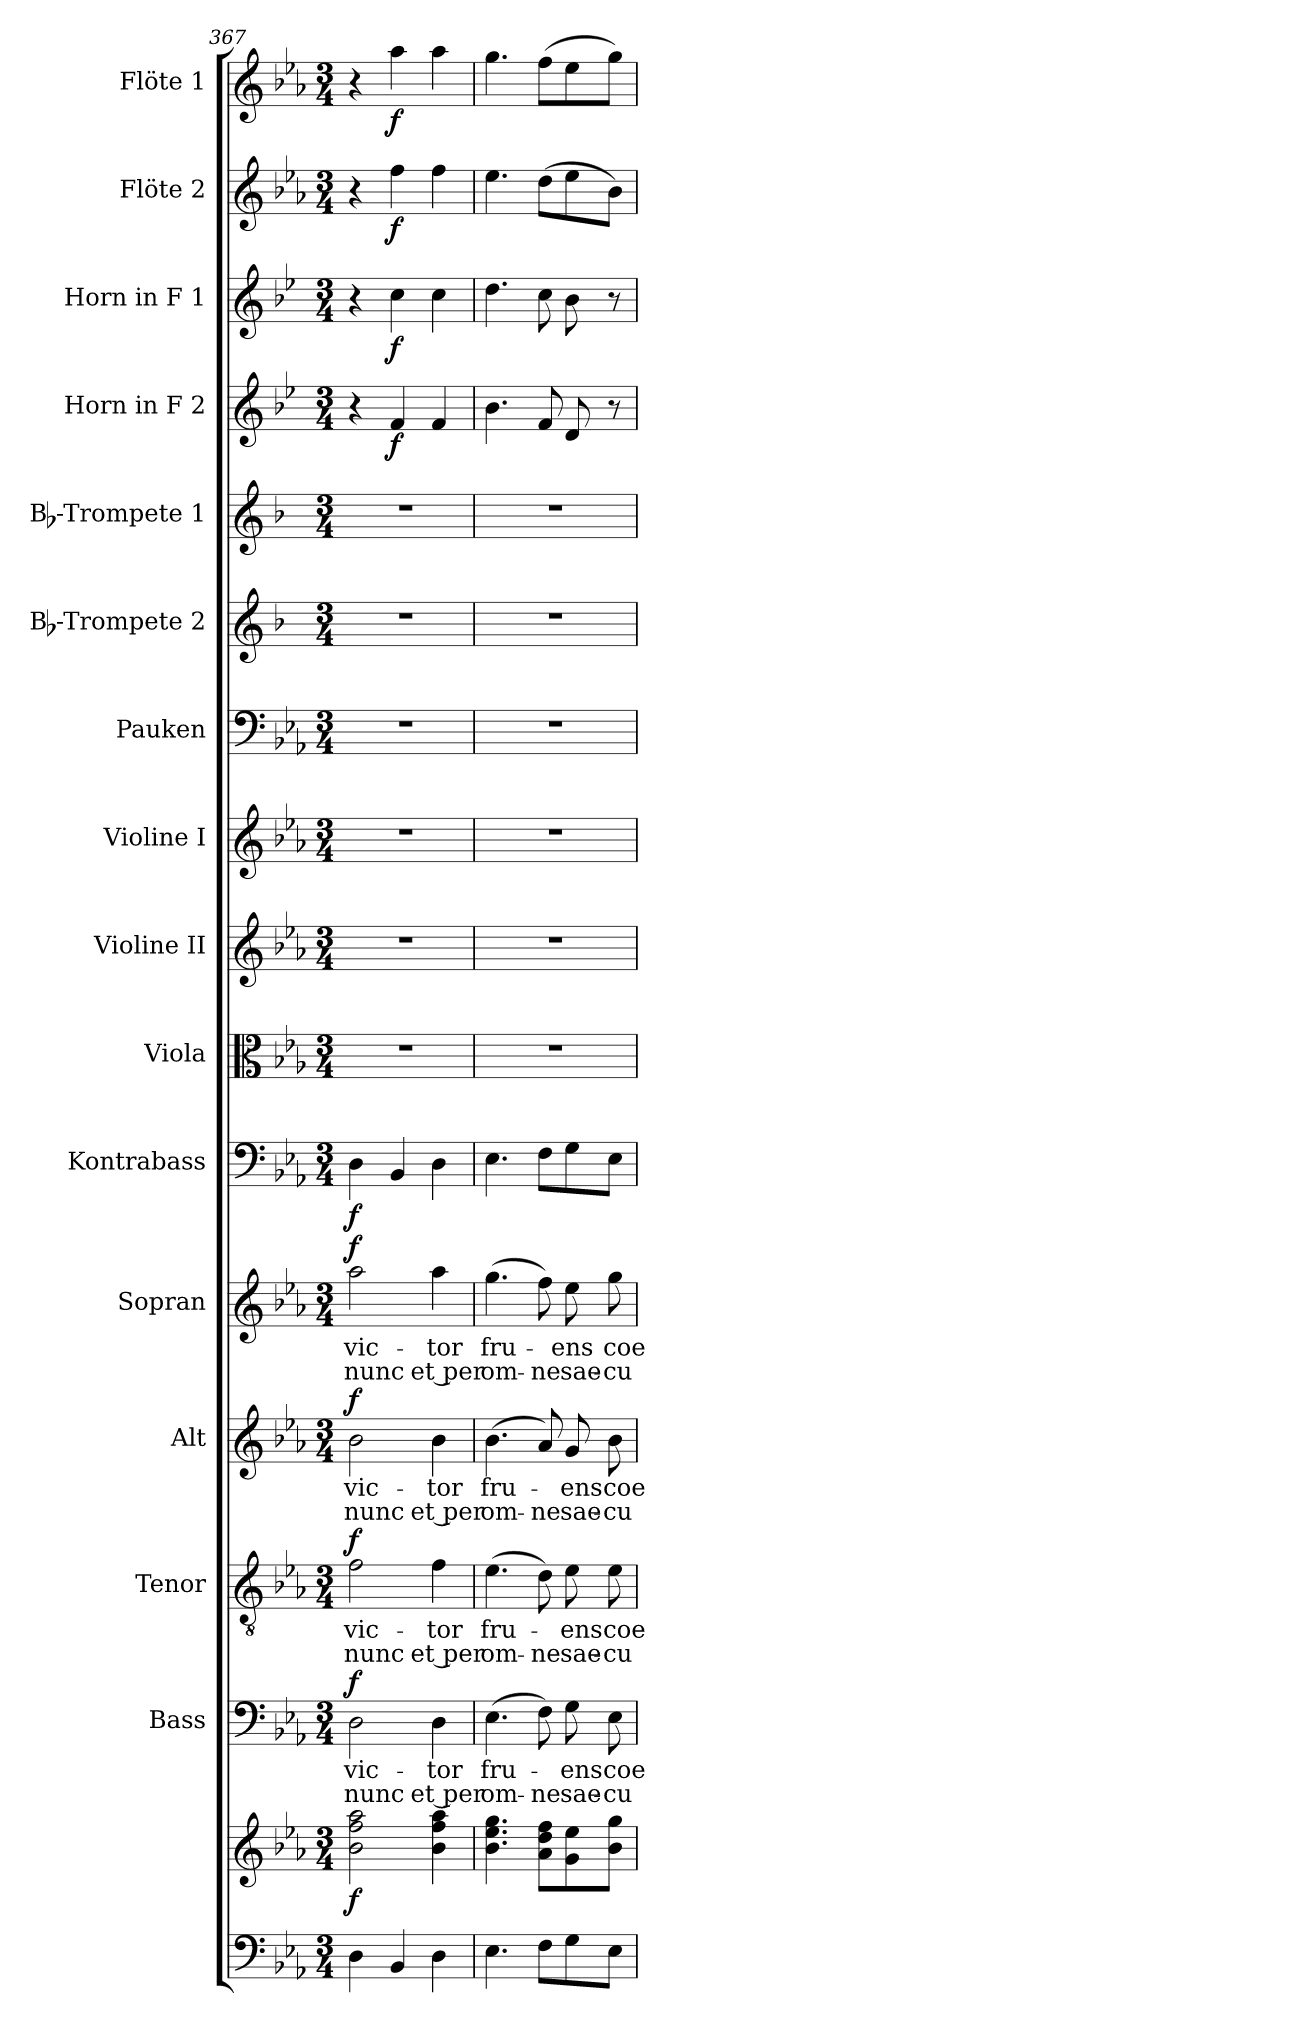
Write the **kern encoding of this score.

**kern	**kern	**dynam	**kern	**text	**text	**dynam	**kern	**text	**text	**dynam	**kern	**text	**text	**dynam	**kern	**text	**text	**dynam	**kern	**dynam	**kern	**kern	**kern	**kern	**kern	**kern	**kern	**dynam	**kern	**dynam	**kern	**dynam	**kern	**dynam
*part16	*part16	*part16	*part15	*part15	*part15	*part15	*part14	*part14	*part14	*part14	*part13	*part13	*part13	*part13	*part12	*part12	*part12	*part12	*part11	*part11	*part10	*part9	*part8	*part7	*part6	*part5	*part4	*part4	*part3	*part3	*part2	*part2	*part1	*part1
*staff17	*staff16	*staff16/17	*staff15	*staff15	*staff15	*staff15	*staff14	*staff14	*staff14	*staff14	*staff13	*staff13	*staff13	*staff13	*staff12	*staff12	*staff12	*staff12	*staff11	*staff11	*staff10	*staff9	*staff8	*staff7	*staff6	*staff5	*staff4	*staff4	*staff3	*staff3	*staff2	*staff2	*staff1	*staff1
*	*	*	*I"Bass	*	*	*	*I"Tenor	*	*	*	*I"Alt	*	*	*	*I"Sopran	*	*	*	*I"Kontrabass	*	*I"Viola	*I"Violine II	*I"Violine I	*I"Pauken	*I"Bb-Trompete 2	*I"Bb-Trompete 1	*I"Horn in F 2	*	*I"Horn in F 1	*	*I"Flöte 2	*	*I"Flöte 1	*
*	*	*	*I'B.	*	*	*	*I'T.	*	*	*	*I'A.	*	*	*	*I'S.	*	*	*	*I'Kb.	*	*I'Vla.	*I'Vl. II	*I'Vl. I	*I'Pk.	*I'Bb Trp. 2	*I'Bb Trp. 1	*	*	*	*	*I'Fl. 2	*	*I'Fl. 1	*
*clefF4	*clefG2	*	*clefF4	*	*	*	*clefGv2	*	*	*	*clefG2	*	*	*	*clefG2	*	*	*	*clefF4	*	*clefC3	*clefG2	*clefG2	*clefF4	*clefG2	*clefG2	*clefG2	*	*clefG2	*	*clefG2	*	*clefG2	*
*	*	*	*	*	*	*	*	*	*	*	*	*	*	*	*	*	*	*	*ITrd7c12	*	*	*	*	*	*ITrd1c2	*ITrd1c2	*ITrd4c7	*	*ITrd4c7	*	*	*	*	*
*k[b-e-a-]	*k[b-e-a-]	*	*k[b-e-a-]	*	*	*	*k[b-e-a-]	*	*	*	*k[b-e-a-]	*	*	*	*k[b-e-a-]	*	*	*	*k[b-e-a-]	*	*k[b-e-a-]	*k[b-e-a-]	*k[b-e-a-]	*k[b-e-a-]	*k[b-e-a-]	*k[b-e-a-]	*k[b-e-a-]	*	*k[b-e-a-]	*	*k[b-e-a-]	*	*k[b-e-a-]	*
*E-:	*E-:	*	*E-:	*	*	*	*E-:	*	*	*	*E-:	*	*	*	*E-:	*	*	*	*E-:	*	*E-:	*E-:	*E-:	*E-:	*E-:	*E-:	*E-:	*	*E-:	*	*E-:	*	*E-:	*
*M3/4	*M3/4	*	*M3/4	*	*	*	*M3/4	*	*	*	*M3/4	*	*	*	*M3/4	*	*	*	*M3/4	*	*M3/4	*M3/4	*M3/4	*M3/4	*M3/4	*M3/4	*M3/4	*	*M3/4	*	*M3/4	*	*M3/4	*
=367	=367	=367	=367	=367	=367	=367	=367	=367	=367	=367	=367	=367	=367	=367	=367	=367	=367	=367	=367	=367	=367	=367	=367	=367	=367	=367	=367	=367	=367	=367	=367	=367	=367	=367
!	!	!LO:DY:b	!	!LO:LY:b	!LO:LY:b	!LO:DY:a	!	!LO:LY:b	!LO:LY:b	!LO:DY:a	!	!LO:LY:b	!LO:LY:b	!LO:DY:a	!	!LO:LY:b	!LO:LY:b	!LO:DY:a	!	!LO:DY:b	!	!	!	!	!	!	!	!	!	!	!	!	!	!
4D\	2b-\ 2ff\ 2aa-\	f	2D\	vic-	nunc	f	2f\	vic-	nunc	f	2b-\	vic-	nunc	f	2aa-\	vic-	nunc	f	4DD\	f	2.r	2.r	2.r	2.r	2.r	2.r	4r	.	4r	.	4r	.	4r	.
!	!	!	!	!	!	!	!	!	!	!	!	!	!	!	!	!	!	!	!	!	!	!	!	!	!	!	!	!LO:DY:b	!	!LO:DY:b	!	!LO:DY:b	!	!LO:DY:b
4BB-/	.	.	.	.	.	.	.	.	.	.	.	.	.	.	.	.	.	.	4BBB-/	.	.	.	.	.	.	.	4B-/	f	4f\	f	4ff\	f	4aa-\	f
!	!	!	!	!LO:LY:b	!LO:LY:b	!	!	!LO:LY:b	!LO:LY:b	!	!	!LO:LY:b	!LO:LY:b	!	!	!LO:LY:b	!LO:LY:b	!	!	!	!	!	!	!	!	!	!	!	!	!	!	!	!	!
4D\	4b-\ 4ff\ 4aa-\	.	4D\	-tor	et per	.	4f\	-tor	et per	.	4b-\	-tor	et per	.	4aa-\	-tor	et per	.	4DD\	.	.	.	.	.	.	.	4B-/	.	4f\	.	4ff\	.	4aa-\	.
=368	=368	=368	=368	=368	=368	=368	=368	=368	=368	=368	=368	=368	=368	=368	=368	=368	=368	=368	=368	=368	=368	=368	=368	=368	=368	=368	=368	=368	=368	=368	=368	=368	=368	=368
!	!	!	!	!LO:LY:b	!LO:LY:b	!	!	!LO:LY:b	!LO:LY:b	!	!	!LO:LY:b	!LO:LY:b	!	!	!LO:LY:b	!LO:LY:b	!	!	!	!	!	!	!	!	!	!	!	!	!	!	!	!	!
4.E-\	4.b-\ 4.ee-\ 4.gg\	.	(>4.E-\	fru-	om-	.	(>4.e-\	fru-	om-	.	(>4.b-\	fru-	om-	.	(>4.gg\	fru-	om-	.	4.EE-\	.	2.r	2.r	2.r	2.r	2.r	2.r	4.e-\	.	4.g\	.	4.ee-\	.	4.gg\	.
!	!	!	!	!	!LO:LY:b	!	!	!	!LO:LY:b	!	!	!	!LO:LY:b	!	!	!	!LO:LY:b	!	!	!	!	!	!	!	!	!	!	!	!	!	!	!	!	!
8F\L	8a-\ 8dd\ 8ff\L	.	8F\)	.	-ne	.	8d\)	.	-ne	.	8a-/)	.	-ne	.	8ff\)	.	-ne	.	8FF\L	.	.	.	.	.	.	.	8B-/	.	8f\	.	(>8dd\L	.	(>8ff\L	.
!	!	!	!	!LO:LY:b	!LO:LY:b	!	!	!LO:LY:b	!LO:LY:b	!	!	!LO:LY:b	!LO:LY:b	!	!	!LO:LY:b	!LO:LY:b	!	!	!	!	!	!	!	!	!	!	!	!	!	!	!	!	!
8G\	8g\ 8ee-\	.	8G\	-ens	sae-	.	8e-\	-ens	sae-	.	8g/	-ens	sae-	.	8ee-\	-ens	sae-	.	8GG\	.	.	.	.	.	.	.	8G/	.	8e-\	.	8ee-\	.	8ee-\	.
!	!	!	!	!LO:LY:b	!LO:LY:b	!	!	!LO:LY:b	!LO:LY:b	!	!	!LO:LY:b	!LO:LY:b	!	!	!LO:LY:b	!LO:LY:b	!	!	!	!	!	!	!	!	!	!	!	!	!	!	!	!	!
8E-\J	8b-\ 8gg\J	.	8E-\	coe-	-cu-	.	8e-\	coe-	-cu-	.	8b-\	coe-	-cu-	.	8gg\	coe-	-cu-	.	8EE-\J	.	.	.	.	.	.	.	8r	.	8r	.	8b-\J)	.	8gg\J)	.
=	=	=	=	=	=	=	=	=	=	=	=	=	=	=	=	=	=	=	=	=	=	=	=	=	=	=	=	=	=	=	=	=	=	=
*-	*-	*-	*-	*-	*-	*-	*-	*-	*-	*-	*-	*-	*-	*-	*-	*-	*-	*-	*-	*-	*-	*-	*-	*-	*-	*-	*-	*-	*-	*-	*-	*-	*-	*-
